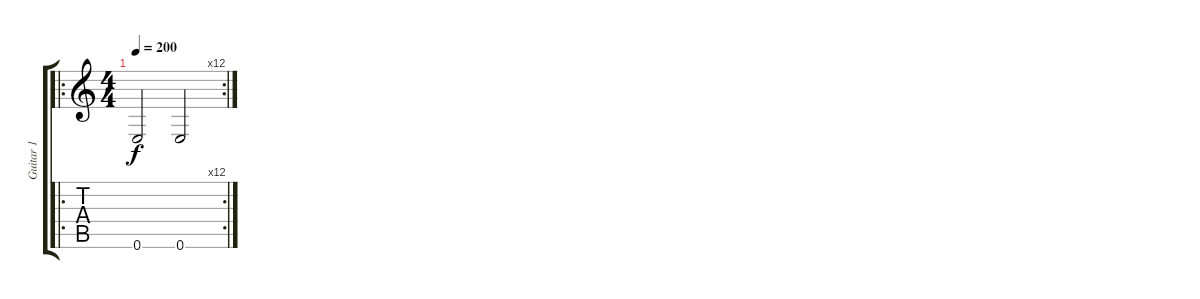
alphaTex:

\track ("Guitar 1" "Guitar 1") {instrument distortionguitar}
\staff {score tabs}
\tuning (E4 B3 G3 D3 A2 E2) {hide}
\ro
\rc 12
\ts (4 4)
\tempo 200
\clef g2
\ks c
0.6.2{dy f} 0.6.2
